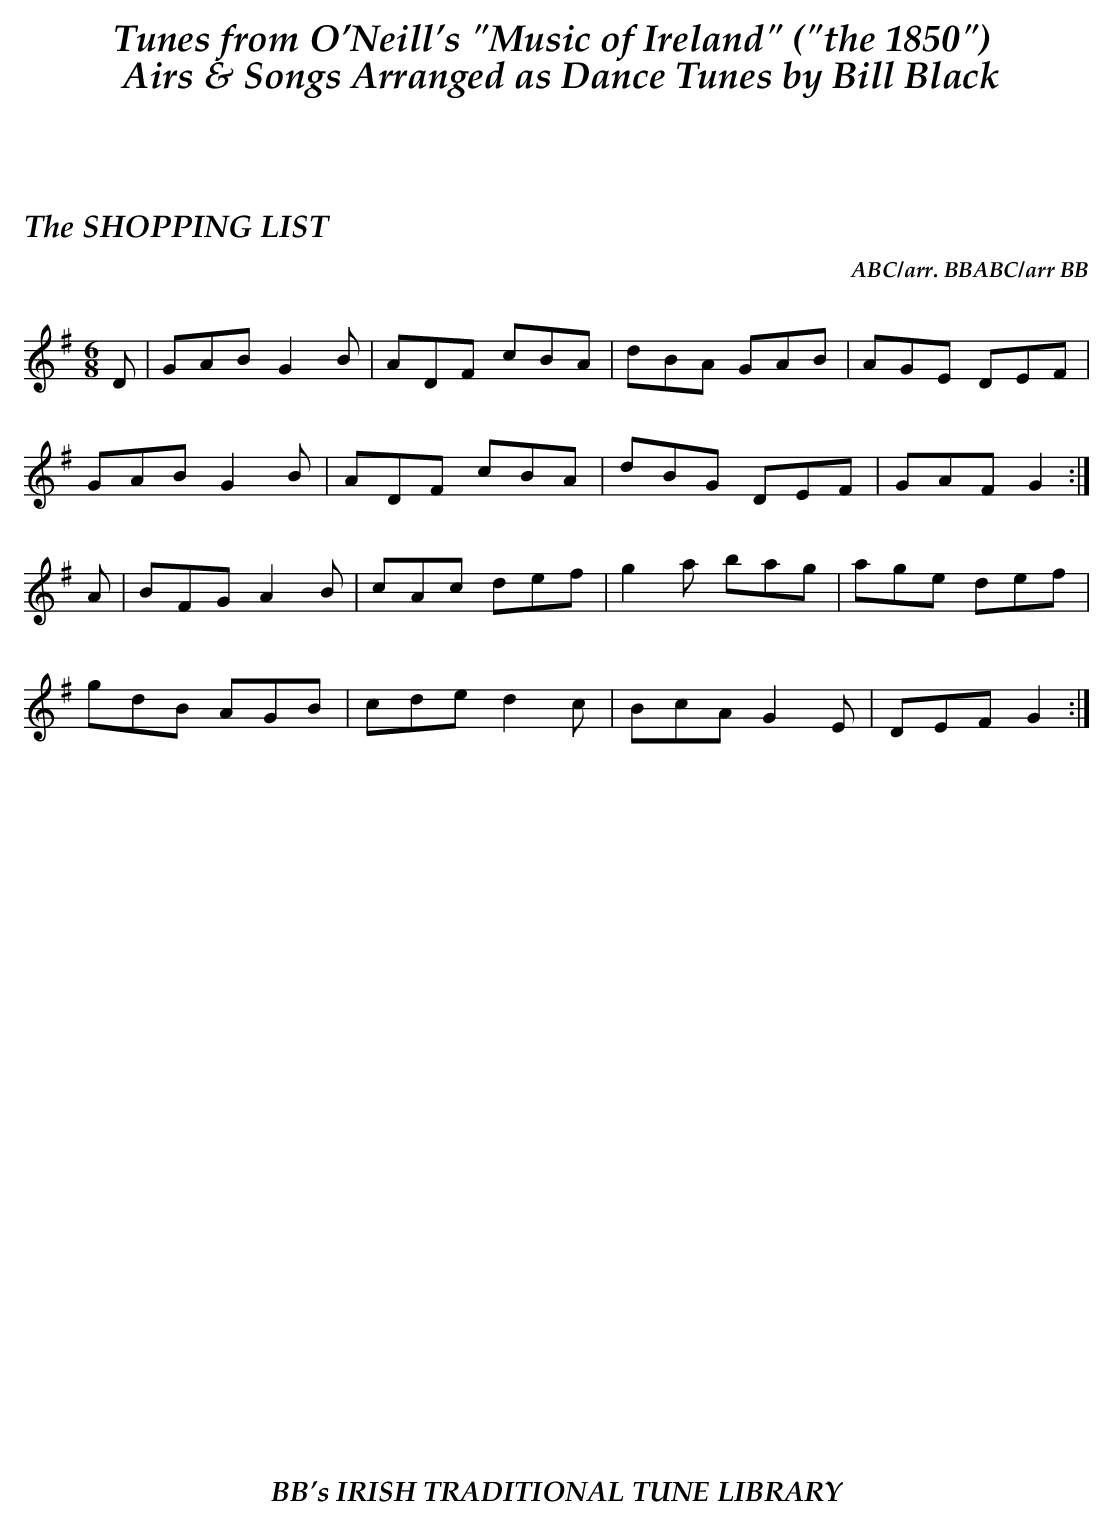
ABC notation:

X:1
T:SHOPPING LIST, The
C:ABC/arr. BBABC/arr BB
M:6/8
L:1/8
K:G
D|GAB G2B|ADF cBA|dBA GAB|AGE DEF|
GAB G2B|ADF cBA|dBG DEF|GAF G2 :|
A|BFG A2B|cAc def|g2a bag|age def|
gdB AGB|cde d2c|BcA G2E|DEF G2 :|
